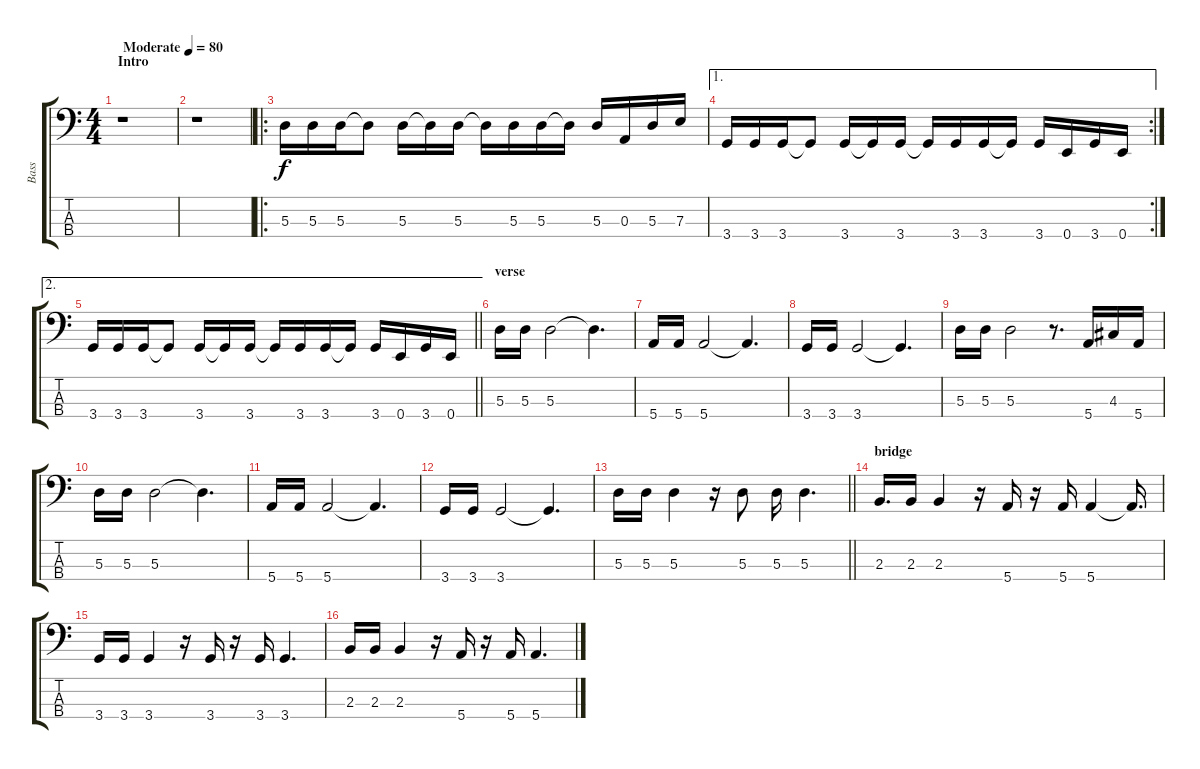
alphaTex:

\track ("Bass" "Bass") {instrument electricbassfinger}
\staff {score tabs}
\tuning (G2 D2 A1 E1) {hide}
\ts (4 4)
\section ("" "Intro")
\tempo (80 "Moderate")
\clef f4
\ks c
r.1{dy f instrument electricbassfinger} |
r.1 |
\ro
5.3.16{volume 10} 5.3.16 5.3.16 5.3{t}.8 5.3.16 5.3{t}.16 5.3.16 5.3{t}.16 5.3.16 5.3.16 5.3{t}.16 5.3.16 0.3.16 5.3.16 7.3.16 |
\ae 1
\rc 2
3.4.16{volume 13} 3.4.16 3.4.16 3.4{t}.8 3.4.16 3.4{t}.16 3.4.16 3.4{t}.16 3.4.16 3.4.16 3.4{t}.16 3.4.16 0.4.16 3.4.16 0.4.16 |
\ae 2
\barLineRight lightlight
3.4.16{volume 13} 3.4.16 3.4.16 3.4{t}.8 3.4.16 3.4{t}.16 3.4.16 3.4{t}.16 3.4.16 3.4.16 3.4{t}.16 3.4.16 0.4.16 3.4.16 0.4.16 |
\section ("" "verse")
5.3.16 5.3.16 5.3.2 5.3{t}.4{d} |
5.4.16 5.4.16 5.4.2 5.4{t}.4{d} |
3.4.16 3.4.16 3.4.2 3.4{t}.4{d} |
5.3.16 5.3.16 5.3.2 r.8{d} 5.4.16 4.3.16 5.4.16 |
5.3.16 5.3.16 5.3.2 5.3{t}.4{d} |
5.4.16 5.4.16 5.4.2 5.4{t}.4{d} |
3.4.16 3.4.16 3.4.2 3.4{t}.4{d} |
\barLineRight lightlight
5.3.16 5.3.16 5.3.4 r.16 5.3.8 5.3.16 5.3.4{d} |
\section ("" "bridge")
2.3.16{d} 2.3.16 2.3.4 r.16 5.4.16 r.16 5.4.16 5.4.4 5.4{t}.16{d} |
3.4.16 3.4.16 3.4.4 r.16 3.4.16 r.16 3.4.16 3.4.4{d} |
2.3.16 2.3.16 2.3.4 r.16 5.4.16 r.16 5.4.16 5.4.4{d}
